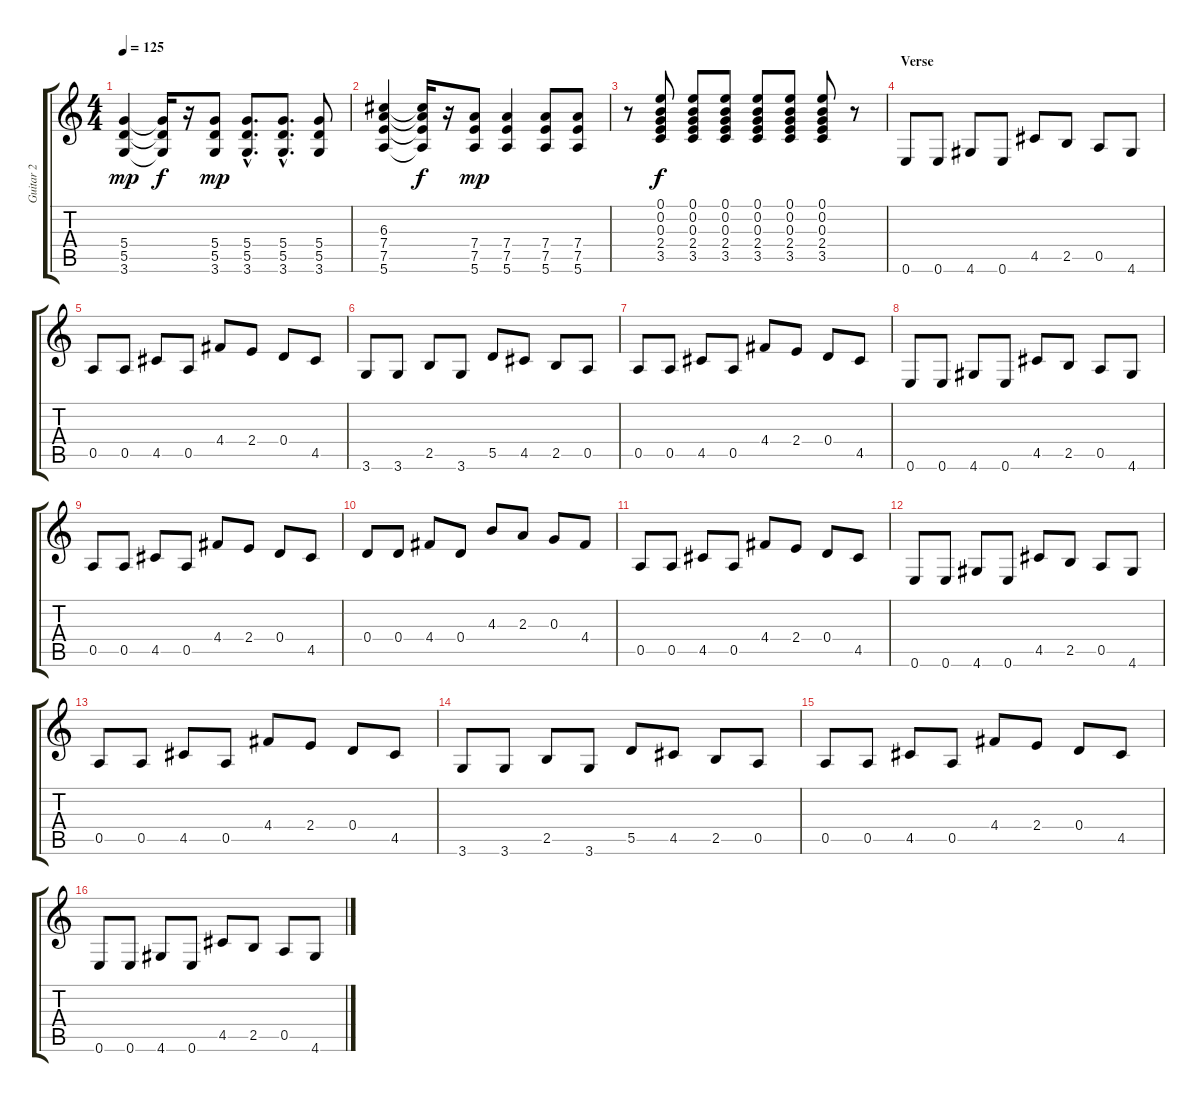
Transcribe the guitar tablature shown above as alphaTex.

\track ("Guitar 2" "Guitar 2") {instrument electricguitarclean}
\staff {score tabs}
\tuning (E4 B3 G3 D3 A2 E2) {hide}
\ts (4 4)
\tempo 125
\clef g2
\ks c
(5.4 5.5 3.6).4{dy mp} (5.4{t} 5.5{t} 3.6{t}).16{dy f} r.16 (5.4 5.5 3.6).8{dy mp} (5.4{hac} 5.5{hac} 3.6{hac}).8{d} (5.4{hac} 5.5{hac} 3.6{hac}).8{d} (5.4 5.5 3.6).8 |
(6.3 7.4 7.5 5.6).4 (6.3{t} 7.4{t} 7.5{t} 5.6{t}).16{dy f} r.16 (7.4 7.5 5.6).8{dy mp} (7.4 7.5 5.6).4 (7.4 7.5 5.6).8 (7.4 7.5 5.6).8 |
r.8 (0.1 0.2 0.3 2.4 3.5).8{dy f} (0.1 0.2 0.3 2.4 3.5).8 (0.1 0.2 0.3 2.4 3.5).8 (0.1 0.2 0.3 2.4 3.5).8 (0.1 0.2 0.3 2.4 3.5).8 (0.1 0.2 0.3 2.4 3.5).8 r.8 |
\section ("" "Verse")
0.6.8{volume 15 instrument electricguitarclean} 0.6.8 4.6.8 0.6.8 4.5.8 2.5.8 0.5.8 4.6.8 |
0.5.8 0.5.8 4.5.8 0.5.8 4.4.8 2.4.8 0.4.8 4.5.8 |
3.6.8 3.6.8 2.5.8 3.6.8 5.5.8 4.5.8 2.5.8 0.5.8 |
0.5.8 0.5.8 4.5.8 0.5.8 4.4.8 2.4.8 0.4.8 4.5.8 |
0.6.8 0.6.8 4.6.8 0.6.8 4.5.8 2.5.8 0.5.8 4.6.8 |
0.5.8 0.5.8 4.5.8 0.5.8 4.4.8 2.4.8 0.4.8 4.5.8 |
0.4.8 0.4.8 4.4.8 0.4.8 4.3.8 2.3.8 0.3.8 4.4.8 |
0.5.8 0.5.8 4.5.8 0.5.8 4.4.8 2.4.8 0.4.8 4.5.8 |
0.6.8 0.6.8 4.6.8 0.6.8 4.5.8 2.5.8 0.5.8 4.6.8 |
0.5.8 0.5.8 4.5.8 0.5.8 4.4.8 2.4.8 0.4.8 4.5.8 |
3.6.8 3.6.8 2.5.8 3.6.8 5.5.8 4.5.8 2.5.8 0.5.8 |
0.5.8 0.5.8 4.5.8 0.5.8 4.4.8 2.4.8 0.4.8 4.5.8 |
0.6.8 0.6.8 4.6.8 0.6.8 4.5.8 2.5.8 0.5.8 4.6.8
